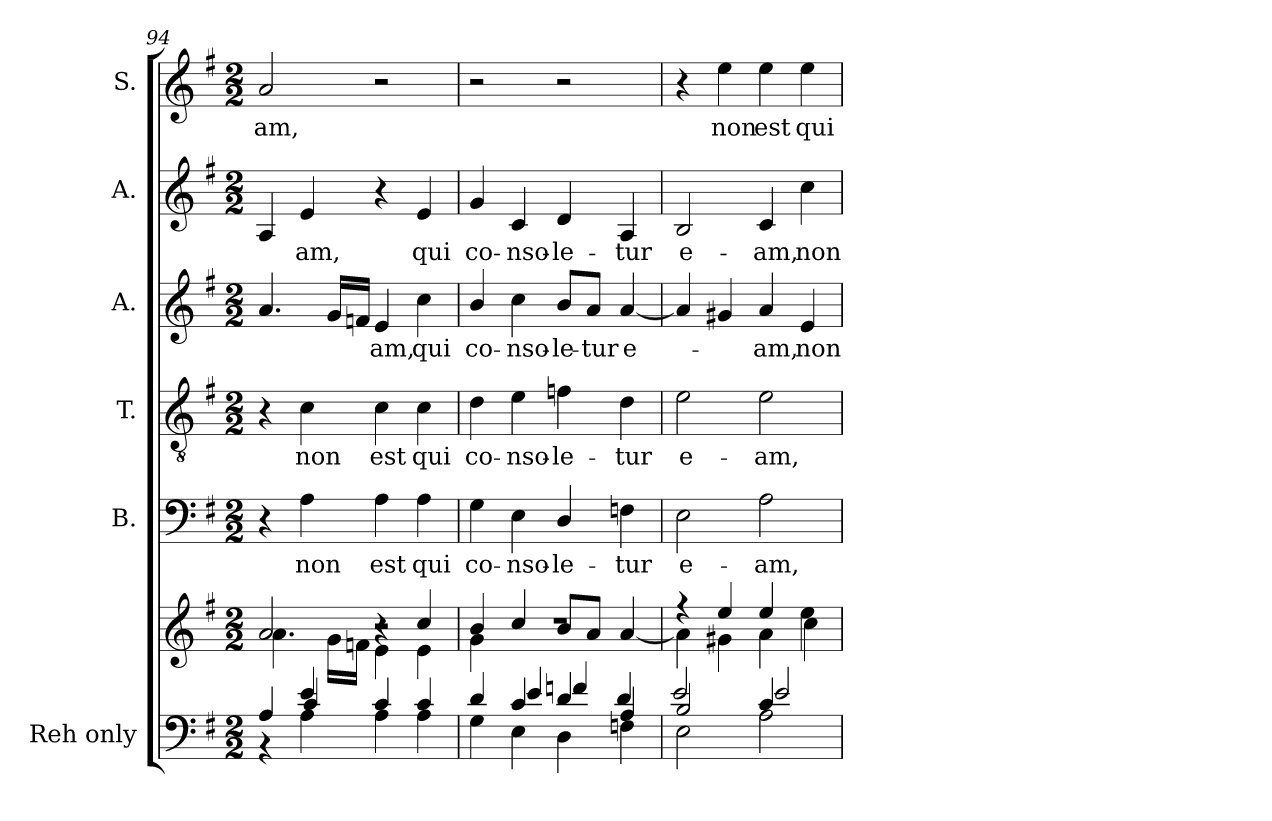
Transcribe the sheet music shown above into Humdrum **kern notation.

**kern	**kern	**kern	**text	**kern	**text	**kern	**text	**kern	**text	**kern	**text
*part6	*part6	*part5	*part5	*part4	*part4	*part3	*part3	*part2	*part2	*part1	*part1
*staff7	*staff6	*staff5	*staff5	*staff4	*staff4	*staff3	*staff3	*staff2	*staff2	*staff1	*staff1
*I"Reh  only	*	*I"B.	*	*I"T.	*	*I"A.	*	*I"A.	*	*I"S.	*
*	*	*I'B.	*	*I'T.	*	*I'A.	*	*I'A.	*	*	*
*clefF4	*clefG2	*clefF4	*	*clefGv2	*	*clefG2	*	*clefG2	*	*clefG2	*
*	*	*	*	*ITrd7c12	*	*	*	*	*	*	*
*k[f#]	*k[f#]	*k[f#]	*	*k[f#]	*	*k[f#]	*	*k[f#]	*	*k[f#]	*
*G:	*G:	*G:	*	*G:	*	*G:	*	*G:	*	*G:	*
*M2/2	*M2/2	*M2/2	*	*M2/2	*	*M2/2	*	*M2/2	*	*M2/2	*
=94	=94	=94	=94	=94	=94	=94	=94	=94	=94	=94	=94
*^	*^	*	*	*	*	*	*	*	*	*	*
*	*^	*	*^	*	*	*	*	*	*	*	*	*	*
!	!	!	!	!	!	!	!	!	!	!	!	!	!	!	!LO:LY:b
4A/	4ryy	4r	2a/	4.a\	2ryy	4r	.	4r	.	4.a/	.	4A/	.	2a/	-am,
!	!	!	!	!	!	!	!LO:LY:b	!	!LO:LY:b	!	!	!	!LO:LY:b	!	!
4e/	4c/	4A\	.	.	.	4A\	non	4C\	non	.	.	4e/	-am,	.	.
.	.	.	.	16g\LL	.	.	.	.	.	16g/LL	.	.	.	.	.
.	.	.	.	16fn\JJ	.	.	.	.	.	16fn/JJ	.	.	.	.	.
!	!	!	!	!	!	!	!LO:LY:b	!	!LO:LY:b	!	!LO:LY:b	!	!	!	!
2ryy	4c/	4A\	2r	4e\	4r	4A\	est	4C\	est	4e/	-am,	4r	.	2r	.
!	!	!	!	!	!	!	!LO:LY:b	!	!LO:LY:b	!	!LO:LY:b	!	!LO:LY:b	!	!
.	4c/	4A\	.	4cc/	4e\	4A\	qui	4C\	qui	4cc\	qui	4e/	qui	.	.
!!LO:LB:g=z
=95	=95	=95	=95	=95	=95	=95	=95	=95	=95	=95	=95	=95	=95	=95	=95
!	!	!	!	!	!	!	!LO:LY:b	!	!LO:LY:b	!	!LO:LY:b	!	!LO:LY:b	!	!
4ryy	4d/	4G\	1r	4b/	4g\	4G\	co-	4D\	co-	4b/	co-	4g/	co-	2r	.
!	!	!	!	!	!	!	!LO:LY:b	!	!LO:LY:b	!	!LO:LY:b	!	!LO:LY:b	!	!
4c/	4e/	4E\	.	4cc/	2.ryy	4E\	-nso-	4E\	-nso-	4cc\	-nso-	4c/	-nso-	.	.
!	!	!	!	!	!	!	!LO:LY:b	!	!LO:LY:b	!	!LO:LY:b	!	!LO:LY:b	!	!
4d/	4fn/	4D\	.	8b/L	.	4D/	-le-	4Fn\	-le-	8b/L	-le-	4d/	-le-	2r	.
!	!	!	!	!	!	!	!	!	!	!	!LO:LY:b	!	!	!	!
.	.	.	.	8a/J	.	.	.	.	.	8a/J	-tur	.	.	.	.
!	!	!	!	!	!	!	!LO:LY:b	!	!LO:LY:b	!	!LO:LY:b	!	!LO:LY:b	!	!
4A/	4d/	4Fn\	.	[4a/	.	4Fn\	-tur	4D\	-tur	[4a/	e-	4A/	-tur	.	.
=96	=96	=96	=96	=96	=96	=96	=96	=96	=96	=96	=96	=96	=96	=96	=96
!	!	!	!	!	!	!	!LO:LY:b	!	!LO:LY:b	!	!	!	!LO:LY:b	!	!
2B/	2e/	2E\	4r	4a\]	2.ryy	2E\	e-	2E\	e-	4a/]	.	2B/	e-	4r	.
!	!	!	!	!	!	!	!	!	!	!	!	!	!	!	!LO:LY:b
.	.	.	4ee/	4g#X\	.	.	.	.	.	4g#X/	.	.	.	4ee\	non
!	!	!	!	!	!	!	!LO:LY:b	!	!LO:LY:b	!	!LO:LY:b	!	!LO:LY:b	!	!LO:LY:b
4c/	2e/	2A\	4ee/	4a\	.	2A\	-am,	2E\	-am,	4a/	-am,	4c/	-am,	4ee\	est
!	!	!	!	!	!	!	!	!	!	!	!LO:LY:b	!	!LO:LY:b	!	!LO:LY:b
4ryy	.	.	4ee\	4ryy	4cc\	.	.	.	.	4e/	non	4cc\	non	4ee\	qui
*v	*v	*v	*	*	*	*	*	*	*	*	*	*	*	*	*
*	*v	*v	*v	*	*	*	*	*	*	*	*	*	*
=	=	=	=	=	=	=	=	=	=	=	=
*-	*-	*-	*-	*-	*-	*-	*-	*-	*-	*-	*-
